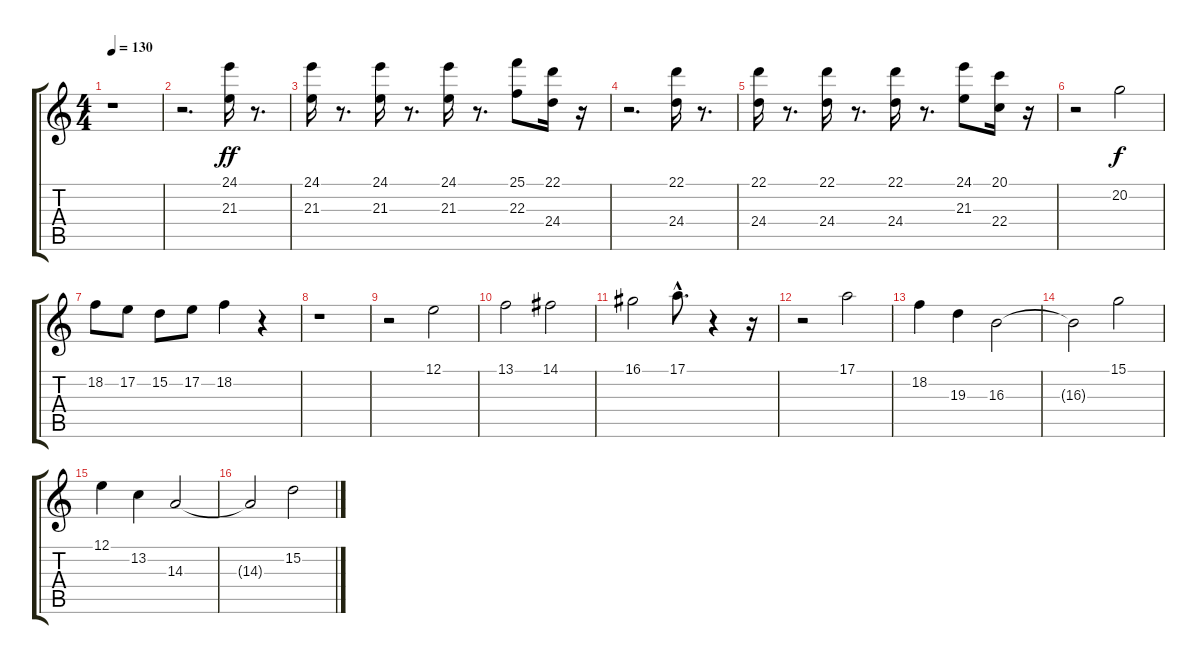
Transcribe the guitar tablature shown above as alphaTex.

\track "" {instrument stringensemble1}
\staff {score tabs}
\tuning (E4 B3 G3 D3 A2 E2) {hide}
\ts (4 4)
\tempo 130
\clef g2
\ks c
r.1{dy ff} |
r.2{d} (24.1 21.3).16 r.8{d} |
(24.1 21.3).16 r.8{d} (24.1 21.3).16 r.8{d} (24.1 21.3).16 r.8{d} (25.1 22.3).8 (22.1 24.4).16 r.16 |
r.2{d} (22.1 24.4).16 r.8{d} |
(22.1 24.4).16 r.8{d} (22.1 24.4).16 r.8{d} (22.1 24.4).16 r.8{d} (24.1 21.3).8 (20.1 22.4).16 r.16 |
r.2 20.2.2{dy f} |
18.2.8 17.2.8 15.2.8 17.2.8 18.2.4 r.4 |
r.1 |
r.2 12.1.2 |
13.1.2 14.1.2 |
16.1.2 17.1{hac}.8{d} r.4 r.16 |
r.2 17.1.2 |
18.2.4 19.3.4 16.3.2 |
16.3{t}.2 15.1.2 |
12.1.4 13.2.4 14.3.2 |
14.3{t}.2 15.2.2
